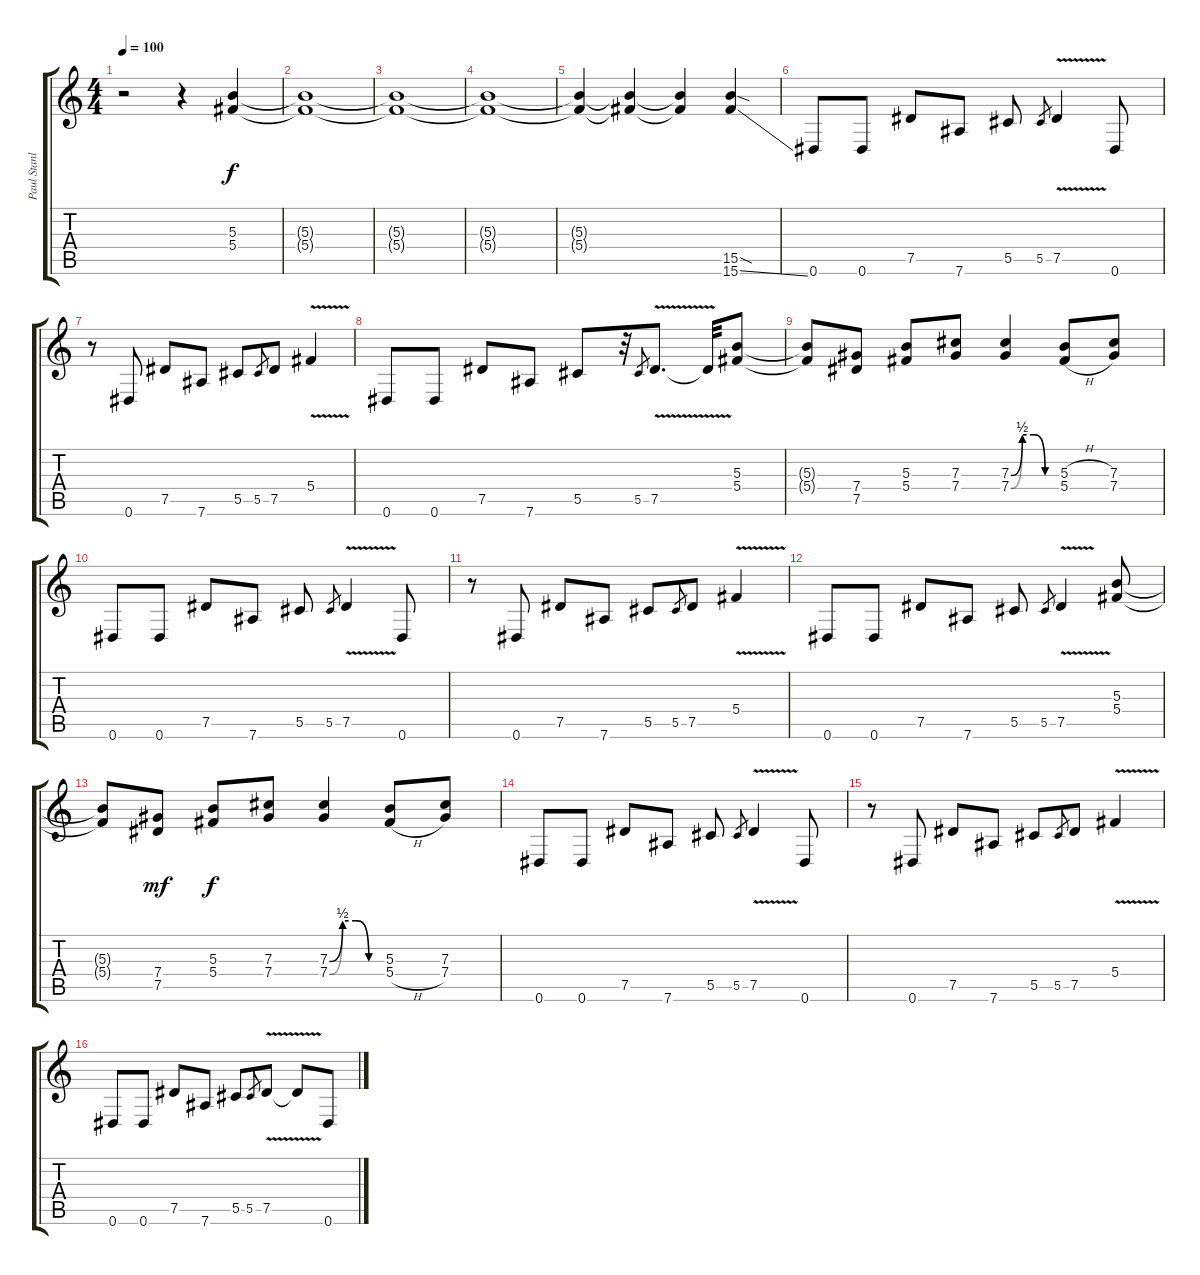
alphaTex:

\track ("Paul Stanley" "Paul Stanl") {instrument distortionguitar}
\staff {score tabs}
\tuning (Eb4 Bb3 Gb3 Db3 Ab2 Eb2) {hide}
\ts (4 4)
\tempo 100
\clef g2
\ks c
r.2{dy f instrument distortionguitar} r.4 (5.3 5.4).4{volume 2} |
(5.3{t} 5.4{t}).1 |
(5.3{t} 5.4{t}).1 |
(5.3{t} 5.4{t}).1 |
(5.3{t} 5.4{t}).4 (5.3{t} 5.4{t}).4 (5.3{t} 5.4{t}).4 (15.5{sod} 15.6{ss}).4{volume 16} |
0.6.8 0.6.8 7.5.8 7.6.8 5.5.8 5.5.8{gr} 7.5{v}.4 0.6.8 |
r.8 0.6.8 7.5.8 7.6.8 5.5.8 5.5.8{gr} 7.5.8 5.4{v}.4 |
0.6.8 0.6.8 7.5.8 7.6.8 5.5.8 r.32 5.5.8{gr} 7.5{v}.8{d} 7.5{t}.32 (5.3 5.4).8 |
(5.3{t} 5.4{t}).8 (7.4 7.5).8 (5.3 5.4).8 (7.3 7.4).8 (7.3{be (custom 0 0 15 2 30 2 45 0 60 0)} 7.4{be (custom 0 0 15 2 30 2 45 0 60 0)}).4 (5.3{h} 5.4{h}).8 (7.3 7.4).8 |
0.6.8 0.6.8 7.5.8 7.6.8 5.5.8 5.5.8{gr} 7.5{v}.4 0.6.8 |
r.8 0.6.8 7.5.8 7.6.8 5.5.8 5.5.8{gr} 7.5.8 5.4{v}.4 |
0.6.8 0.6.8 7.5.8 7.6.8 5.5.8 5.5.8{gr} 7.5{v}.4 (5.3 5.4).8 |
(5.3{t} 5.4{t}).8 (7.4 7.5).8{dy mf} (5.3 5.4).8{dy f} (7.3 7.4).8 (7.3{be (custom 0 0 15 2 30 2 45 0 60 0)} 7.4{be (custom 0 0 15 2 30 2 45 0 60 0)}).4 (5.3 5.4{h}).8 (7.3 7.4).8 |
0.6.8 0.6.8 7.5.8 7.6.8 5.5.8 5.5.8{gr} 7.5{v}.4 0.6.8 |
r.8 0.6.8 7.5.8 7.6.8 5.5.8 5.5.8{gr} 7.5.8 5.4{v}.4 |
0.6.8 0.6.8 7.5.8 7.6.8 5.5.8 5.5.8{gr} 7.5{v}.8 7.5{t}.8 0.6.8
